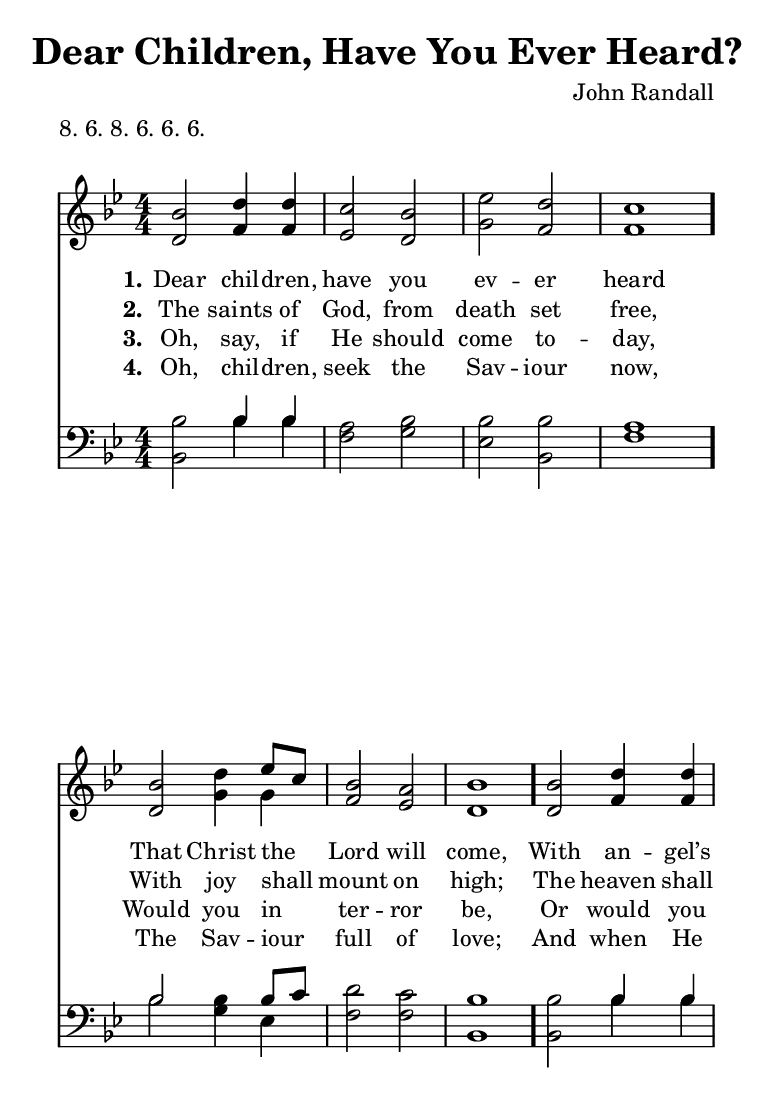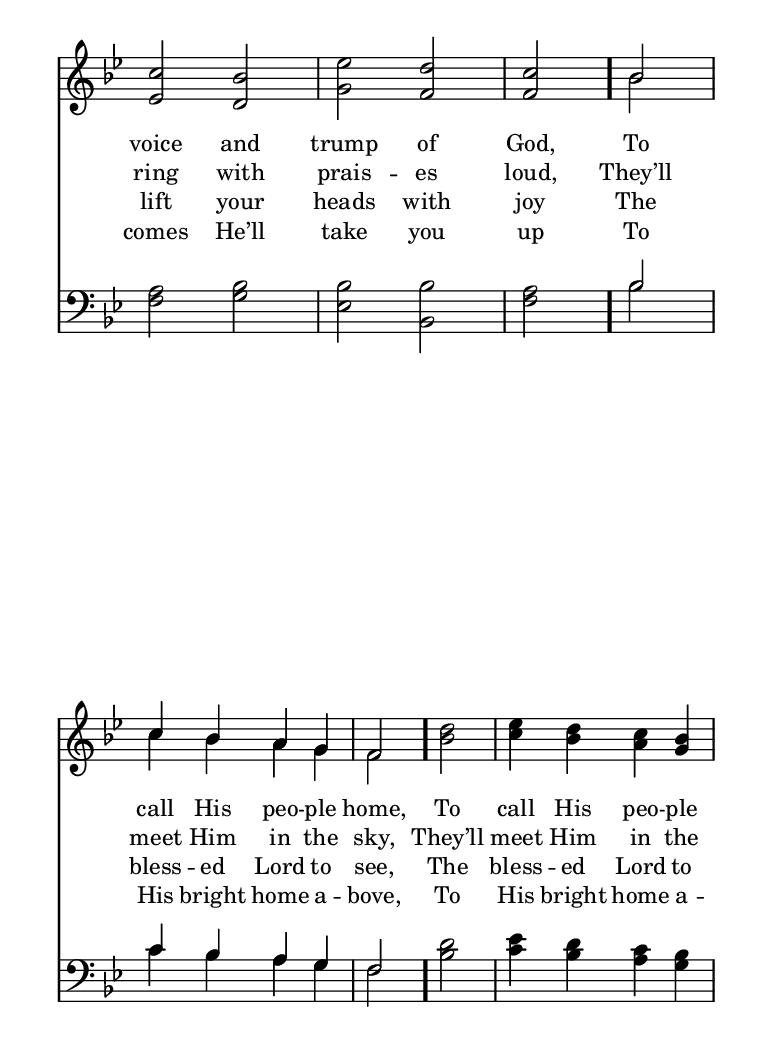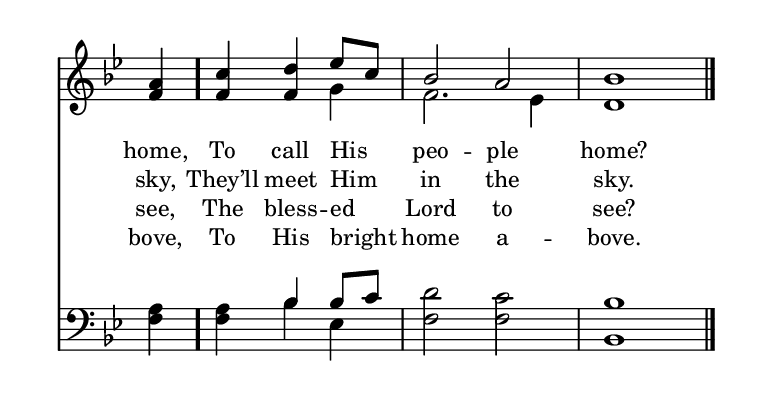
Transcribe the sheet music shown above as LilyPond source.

\include "common/global.ily"
\paper {
  \include "common/paper.ily"
  ragged-last-bottom = ##t
  system-system-spacing.padding = 9

}

\header{
  %children
  hymnnumber = "314"
  title = "Dear Children, Have You Ever Heard?"
  tunename = "Cambridge" % not the same as EOG283's Cambridge in S. M.
  meter = "8. 6. 8. 6. 6. 6." % original has C. M.
  poet = ""
  composer = "John Randall"
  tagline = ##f
}

global = {
  \include "common/overrides.ily"
  \override Staff.TimeSignature.style = #'numbered
  \time 4/4
  \override Score.MetronomeMark.transparent = ##t % hide all fermata changes too
  \tempo 4=130
  \key bes \major
  \autoBeamOff
}

notesSoprano = {
\global
\relative c'' {

  bes2 d4 d | c2 bes | ees d | c1
  bes2 d4 ees8[ c] | bes2 a | bes1 \eogbreak
  bes2 d4 d | c2 bes | ees d | c2
  bes2 | c4 bes a g | f2 \eogbreak
  d'2 | ees4 d c bes | a
  c4 d ees8[ c] | bes2 a | bes1 \eogbreak

  \bar "|."

}
}

notesAlto = {
\global
\relative e' {

  d2 f4 f | ees2 d | g f | f1
  d2 g4 g | f2 ees | d1
  d2 f4 f | ees2 d | g f | f2
  bes2 | c4 bes a g | f2
  bes2 | c4 bes a g | f
  f4 f g | f2. ees4 | d1

}
}

notesTenor = {
\global
\relative a {

  bes2 bes4 bes | a2 bes | bes bes | a1
  bes2 bes4 bes8[ c] | d2 c | bes1
  bes2 bes4 bes | a2 bes | bes bes | a2
  bes2 | c4 bes a g | f2
  d'2 | ees4 d c bes | a
  a4 bes bes8[ c] | d2 c | bes1

}
}

notesBass = {
\global
\relative f, {

  bes2 bes'4 bes | f2 g | ees bes | f'1
  bes2 g4 ees | f2 f | bes,1
  bes2 bes'4 bes | f2 g | ees bes | f'2
  bes2 | c4 bes a g | f2
  bes2 | c4 bes a g | f
  f4 bes ees, | f2 f | bes,1

}
}

wordsA = \lyricmode {
\set stanza = "1."

Dear chil -- dren, have you ev -- er heard \bar "."
That Christ the Lord will come, \bar "."
With an -- gel’s voice and trump of God, \bar "."
%{HIDE>%} To call His peo -- ple home, %{<HIDE%} \bar "."
%{HIDE>%} To call His peo -- ple home, %{<HIDE%} \bar "."
To call His peo -- ple home? \bar "."

}

wordsB = \lyricmode {
\set stanza = "2."

The saints of God, from death set free,
With joy shall mount on high;
The heaven shall ring with prais -- es loud,
%{HIDE>%} They’ll meet Him in the sky, %{<HIDE%}
%{HIDE>%} They’ll meet Him in the sky, %{<HIDE%}
They’ll meet Him in the sky.

}

wordsC = \lyricmode {
\set stanza = "3."

Oh, say, if He should come to -- day,
Would you in ter -- ror be,
Or would you lift your heads with joy
%{HIDE>%} The bless -- ed Lord to see, %{<HIDE%}
%{HIDE>%} The bless -- ed Lord to see, %{<HIDE%}
The bless -- ed Lord to see?

}

wordsD = \lyricmode {
\set stanza = "4."

Oh, chil -- dren, seek the Sav -- iour now,
The Sav -- iour full of love;
And when He comes He’ll take you up
%{HIDE>%} To His bright home a -- bove, %{<HIDE%}
%{HIDE>%} To His bright home a -- bove, %{<HIDE%}
To His bright home a -- bove.

}

\score {
  \context ChoirStaff <<
    \context Staff = upper <<
      \set Staff.autoBeaming = ##f
      \set ChoirStaff.systemStartDelimiter = #'SystemStartBar
      \set ChoirStaff.printPartCombineTexts = ##f
      \partcombine #'(2 . 11) \notesSoprano \notesAlto
      \context NullVoice = sopranos { \voiceOne << \notesSoprano >> }
      \context Lyrics = one   \lyricsto sopranos \wordsA
      \context Lyrics = two   \lyricsto sopranos \wordsB
      \context Lyrics = three \lyricsto sopranos \wordsC
      \context Lyrics = four  \lyricsto sopranos \wordsD
    >>
    \context Staff = men <<
      \set Staff.autoBeaming = ##f
      \clef bass
      \set ChoirStaff.printPartCombineTexts = ##f
      \partcombine #'(2 . 11) \notesTenor \notesBass
    >>
  >>
  \layout {
    \include "common/layout.ily"
  }
  #(cond ((ly:get-option 'eog-midi-permitted) #{ \midi{
    \include "common/midi.ily"
  } #}))
}

\version "2.19.49"  % necessary for upgrading to future LilyPond versions.

% vi:set et ts=2 sw=2 ai nocindent syntax=lilypond:
